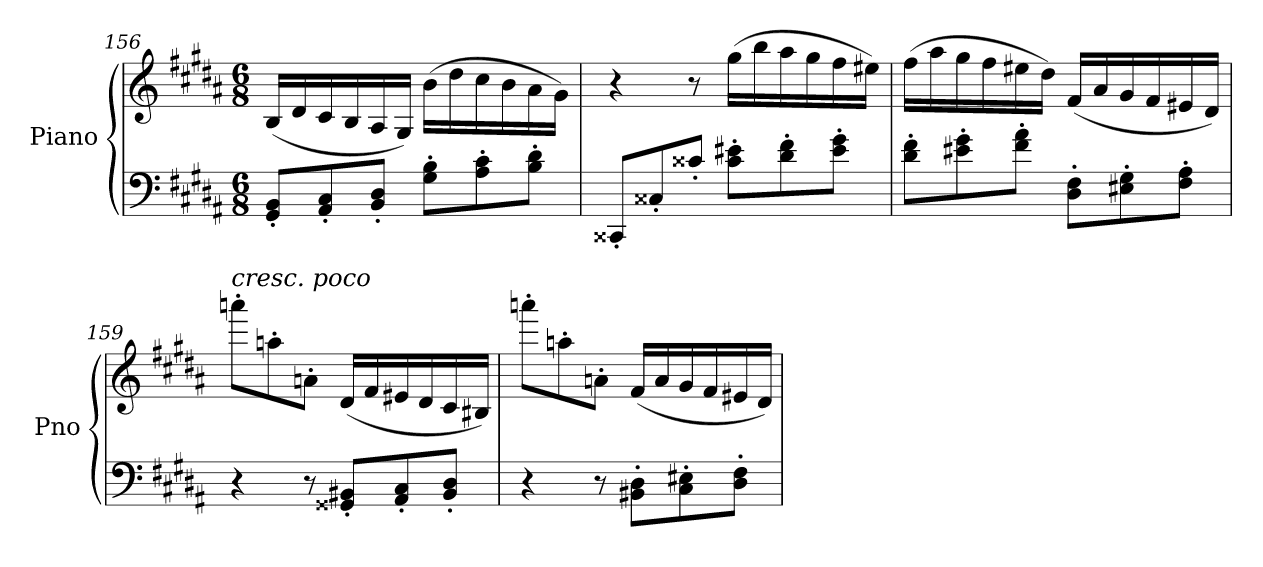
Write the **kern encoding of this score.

**kern	**kern
*part1	*part1
*staff2	*staff1
*I"Piano	*
*I'Pno	*
*clefF4	*clefG2
*k[f#c#g#d#a#]	*k[f#c#g#d#a#]
*M6/8	*M6/8
=156	=156
8GG#/' 8BB/'L	(16B/LL
.	16d#/
8AA#/' 8C#/'	16c#/
.	16B/
8BB/' 8D#/'J	16A#/
.	16G#/JJ)
8G#\' 8B\'L	(16b\LL
.	16dd#\
8A#\' 8c#\'	16cc#\
.	16b\
8B\' 8d#\'J	16a#\
.	16g#\JJ)
=157	=157
8CC##X'/L	4r
8C##X'/	.
8c##X'/J	8r
8c##\' 8e#X\'L	(16gg#\LL
.	16bb\
8d#\' 8f#\'	16aa#\
.	16gg#\
8e#\' 8g#\'J	16ff#\
.	16ee#X\JJ)
!!LO:LB:g=z
=158	=158
8d#\' 8f#\'L	(16ff#\LL
.	16aa#\
8e#X\' 8g#\'	16gg#\
.	16ff#\
8f#\' 8a#\'J	16ee#X\
.	16dd#\JJ)
8D#\' 8F#\'L	(16f#/LL
.	16a#/
8E#X\' 8G#\'	16g#/
.	16f#/
8F#\' 8A#\'J	16e#X/
.	16d#/JJ)
=159	=159
!	!LO:TX:a:i:t=cresc. poco
4r	8aaan'\L
.	8aan'\
8r	8an'\J
8GG##X/' 8BB#X/'L	(16d#/LL
.	16f#/
8AA#/' 8C#/'	16e#X/
.	16d#/
8BB#/' 8D#/'J	16c#/
.	16B#X/JJ)
=160	=160
4r	8aaan'\L
.	8aan'\
8r	8an'\J
8BB#X\' 8D#\'L	(16f#/LL
.	16a/
8C#\' 8E#X\'	16g#/
.	16f#/
8D#\' 8F#\'J	16e#X/
.	16d#/JJ)
=	=
*-	*-
